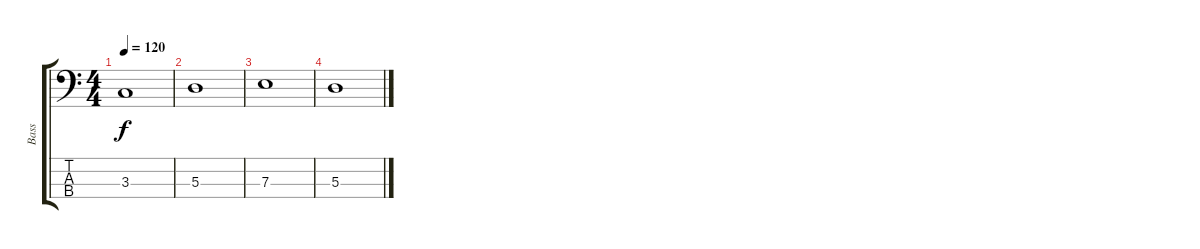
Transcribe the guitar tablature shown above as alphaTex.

\track ("Bass" "Bass") {instrument electricbasspick}
\staff {score tabs}
\tuning (G2 D2 A1 E1) {hide}
\ts (4 4)
\tempo 120
\clef f4
\ks c
3.3.1{dy f} |
5.3.1 |
7.3.1 |
5.3.1
